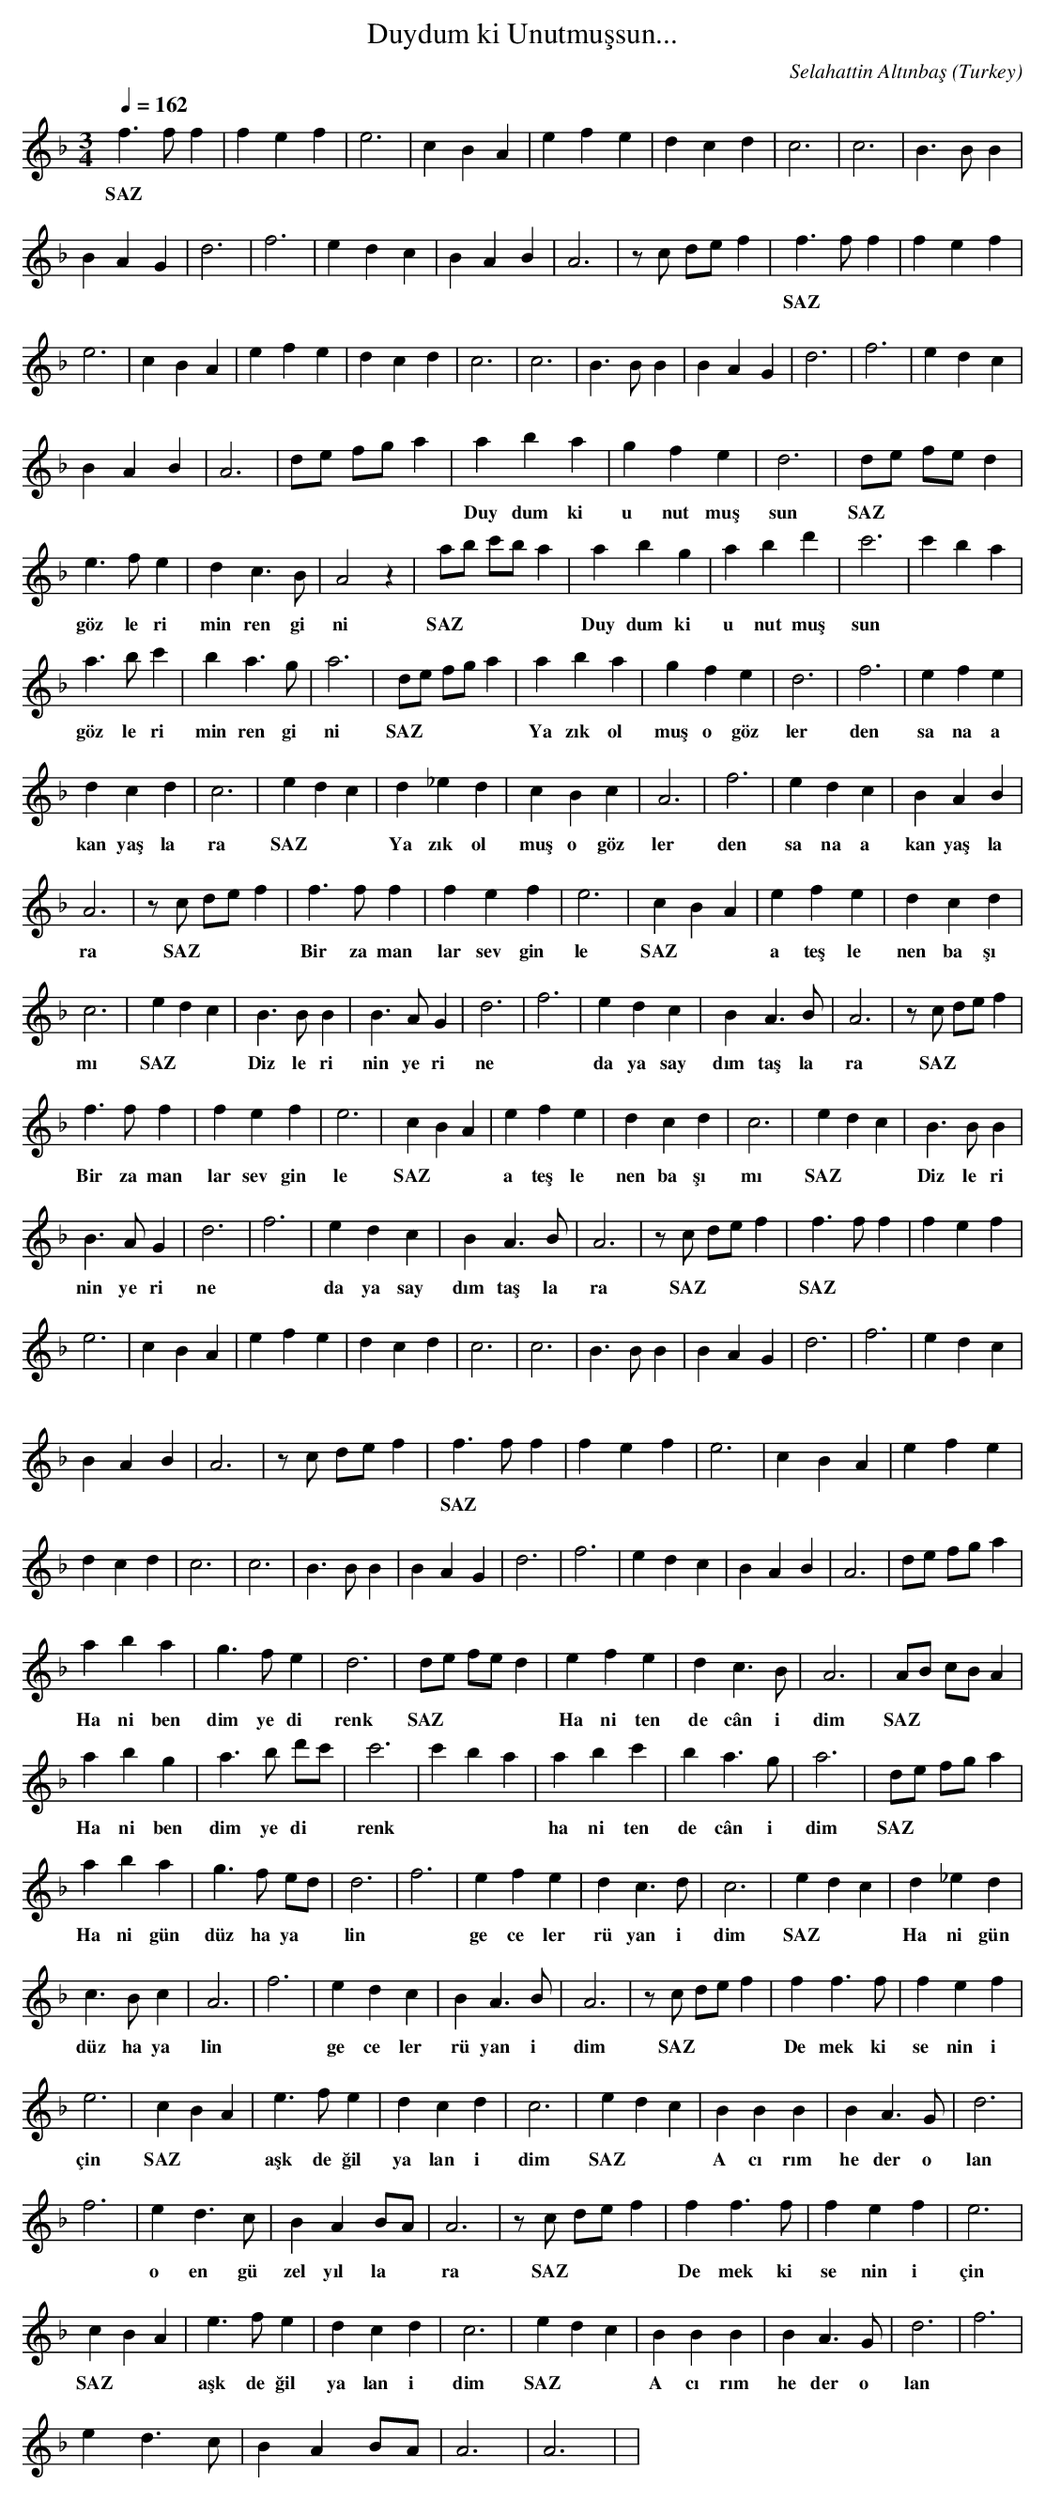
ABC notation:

X:1
T: Duydum ki Unutmuşsun...
C: Selahattin Altınbaş
O: Turkey
M: 3/4
L: 1/16
K: C _B
Q: 1/4=162
f6f2 f4  | f4 e4 f4  | e12  | c4 B4 A4  | e4 f4 e4  | \
w:  SAZ  |   |   |   |   |
d4 c4 d4  | c12  | c12  | B6B2 B4  |
w:   |   |   |   |
B4 A4 G4  | d12  | f12  | e4 d4 c4  | B4 A4 B4  | A12  | \
w:   |   |   |   |   |   |
z2c2 d2e2 f4  | f6f2 f4  | f4 e4 f4  |
w:   |  SAZ  |   |
e12  | c4 B4 A4  | e4 f4 e4  | d4 c4 d4  | c12  | c12  | \
w:   |   |   |   |   |   |
B6B2 B4  | B4 A4 G4  | d12  | f12  | e4 d4 c4  |
w:   |   |   |   |   |
B4 A4 B4  | A12  | d2e2 f2g2 a4  | a4 b4 a4  | \
w:   |   |   |  Duy dum  ki   |
g4 f4 e4  | d12  | d2e2 f2e2 d4  |
w:  u nut muş  |  sun   |  SAZ  |
e6f2 e4  | d4 c6B2  | A8 z4  | a2b2 c'2b2 a4  | \
w:  göz le ri  |  min  ren gi  |  ni    |  SAZ  |
a4 b4 g4  | a4 b4 d'4  | c'12  | c'4 b4 a4  |
w:  Duy dum  ki   |  u nut muş  |  sun   |   |
a6b2 c'4  | b4 a6g2  | a12  | d2e2 f2g2 a4  | \
w:  göz le ri  |  min  ren gi  |  ni    |  SAZ  |
a4 b4 a4  | g4 f4 e4  | d12  | f12  | e4 f4 e4  |
w:  Ya zık  ol  |  muş  o  göz  |  ler  |  den   |  sa na  a  |
d4 c4 d4  | c12  | e4 d4 c4  | d4 _e4 d4  | \
w:  kan  yaş la  |  ra    |  SAZ  |  Ya zık  ol  |
c4 B4 c4  | A12  | f12  | e4 d4 c4  | B4 A4 B4  |
w:  muş  o  göz  |  ler  |  den   |  sa na  a  |  kan  yaş la  |
A12  | z2c2 d2e2 f4  | f6f2 f4  | f4 e4 f4  | e12  | \
w:  ra    |  SAZ  |  Bir  za man  |  lar  sev gin  |  le   |
c4 B4 A4  | e4 f4 e4  | d4 c4 d4  |
w:  SAZ  |  a teş le  |  nen  ba şı  |
c12  | e4 d4 c4  | B6B2 B4  | B6A2 G4  | d12  | f12  | \
w:  mı    |  SAZ  |  Diz le ri  |  nin  ye ri  |  ne   |   |
e4 d4 c4  | B4 A6B2  | A12  | z2c2 d2e2 f4  |
w:  da ya say  |  dım  taş la  |  ra    |  SAZ  |
f6f2 f4  | f4 e4 f4  | e12  | c4 B4 A4  | e4 f4 e4  | \
w:  Bir  za man  |  lar  sev gin  |  le   |  SAZ  |  a teş le  |
d4 c4 d4  | c12  | e4 d4 c4  | B6B2 B4  |
w:  nen  ba şı  |  mı    |  SAZ  |  Diz le ri  |
B6A2 G4  | d12  | f12  | e4 d4 c4  | B4 A6B2  | A12  | \
w:  nin  ye ri  |  ne   |   |  da ya say  |  dım  taş la  |  ra    |
z2c2 d2e2 f4  | f6f2 f4  | f4 e4 f4  |
w:  SAZ  |  SAZ  |   |
e12  | c4 B4 A4  | e4 f4 e4  | d4 c4 d4  | c12  | c12  | \
w:   |   |   |   |   |   |
B6B2 B4  | B4 A4 G4  | d12  | f12  | e4 d4 c4  |
w:   |   |   |   |   |
B4 A4 B4  | A12  | z2c2 d2e2 f4  | f6f2 f4  | \
w:   |   |   |  SAZ  |
f4 e4 f4  | e12  | c4 B4 A4  | e4 f4 e4  |
w:   |   |   |   |
d4 c4 d4  | c12  | c12  | B6B2 B4  | B4 A4 G4  | d12  | f12  | \
w:   |   |   |   |   |   |   |
e4 d4 c4  | B4 A4 B4  | A12  | d2e2 f2g2 a4  |
w:   |   |   |   |
a4 b4 a4  | g6f2 e4  | d12  | d2e2 f2e2 d4  | \
w:  Ha ni  ben  |  dim  ye di   |  renk   |  SAZ  |
e4 f4 e4  | d4 c6B2  | A12  | A2B2 c2B2 A4  |
w:  Ha ni  ten  |  de  cân  i  |  dim    |  SAZ  |
a4 b4 g4  | a6b2 d'2c'2  | c'12  | c'4 b4 a4  | \
w:  Ha ni  ben  |  dim  ye di   |  renk   |   |
a4 b4 c'4  | b4 a6g2  | a12  | d2e2 f2g2 a4  |
w:  ha ni  ten  |  de  cân  i  |  dim    |  SAZ  |
a4 b4 a4  | g6f2 e2d2  | d12  | f12  | e4 f4 e4  | \
w:  Ha ni  gün  |  düz  ha ya  |  lin   |   |  ge ce ler   |
d4 c6d2  | c12  | e4 d4 c4  | d4 _e4 d4  |
w:  rü yan  i  |  dim    |  SAZ  |  Ha ni  gün  |
c6B2 c4  | A12  | f12  | e4 d4 c4  | B4 A6B2  | A12  | \
w:  düz  ha ya  |  lin   |   |  ge ce ler   |  rü yan  i  |  dim    |
z2c2 d2e2 f4  | f4 f6f2  | f4 e4 f4  |
w:  SAZ  |  De mek  ki   |  se nin  i  |
e12  | c4 B4 A4  | e6f2 e4  | d4 c4 d4  | c12  | \
w:  çin   |  SAZ  |  aşk  de ğil   |  ya lan  i  |  dim    |
e4 d4 c4  | B4 B4 B4  | B4 A6G2  | d12  |
w:  SAZ  |  A cı rım   |  he der  o  |  lan   |
f12  | e4 d6c2  | B4 A4 B2A2  | A12  | z2c2 d2e2 f4  | \
w:   |  o  en  gü  |  zel  yıl la  |  ra    |  SAZ  |
f4 f6f2  | f4 e4 f4  | e12  |
w:  De mek  ki   |  se nin  i  |  çin   |
c4 B4 A4  | e6f2 e4  | d4 c4 d4  | c12  | e4 d4 c4  | \
w:  SAZ  |  aşk  de ğil   |  ya lan  i  |  dim    |  SAZ  |
B4 B4 B4  | B4 A6G2  | d12  | f12  |
w:  A cı rım   |  he der  o  |  lan   |   |
e4 d6c2  | B4 A4 B2A2  | A12  | A12  | |
